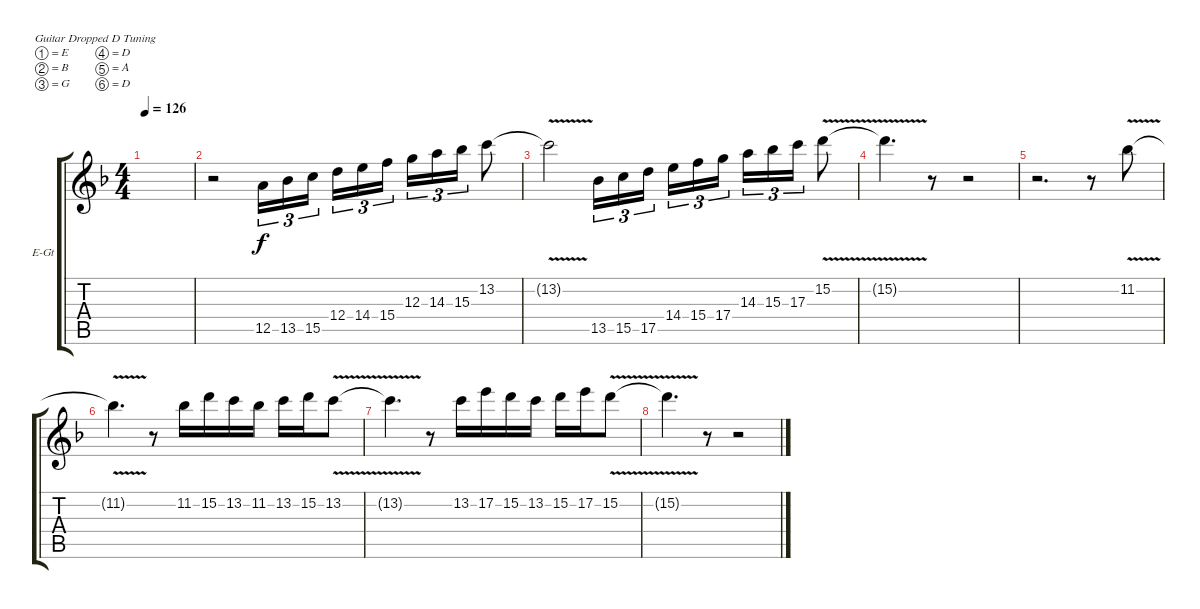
\defaultSystemsLayout 4
\bracketExtendMode groupsimilarinstruments
\firstSystemTrackNameOrientation horizontal
\otherSystemsTrackNameOrientation horizontal
\track ("Solo R" "E-Gt") {instrument distortionguitar}
\staff {score tabs}
\tuning (E4 B3 G3 D3 A2 D2)
\ts (4 4)
\tempo 126
\clef g2
\scale
0.333333
\ks f
|
\scale
0.333333 r.2 12.5.16{tu (3 2)} 13.5.16{tu (3 2)} 15.5.16{tu (3 2)} 12.4.16{tu (3 2)} 14.4.16{tu (3 2)} 15.4.16{tu (3 2)} 12.3.16{tu (3 2)} 14.3.16{tu (3 2)} 15.3.16{tu (3 2)} 13.2.8 |
\scale
0.333333 13.2{v t}.2 13.5.16{tu (3 2)} 15.5.16{tu (3 2)} 17.5.16{tu (3 2)} 14.4.16{tu (3 2)} 15.4.16{tu (3 2)} 17.4.16{tu (3 2)} 14.3.16{tu (3 2)} 15.3.16{tu (3 2)} 17.3.16{tu (3 2)} 15.2{v}.8 |
\scale
0.333333 15.2{v t}.4{d} r.8 r.2 |
\scale
0.333333 r.2{d} r.8 11.2{v}.8 |
\scale
0.333333 11.2{v t}.4{d} r.8 11.2.16 15.2.16 13.2.16 11.2.16 13.2.16 15.2.16 13.2{v}.8 |
\scale
0.333333 13.2{v t}.4{d} r.8 13.2.16 17.2.16 15.2.16 13.2.16 15.2.16 17.2.16 15.2{v}.8 |
\scale
0.333333 15.2{v t}.4{d} r.8 r.2 |
\scale
0.333333 |
\scale
0.333333 |
\scale
0.333333 |
\scale
0.333333 |
\scale
0.333333 |
\scale
0.333333 |
\scale
0.333333 |
\scale
0.333333
